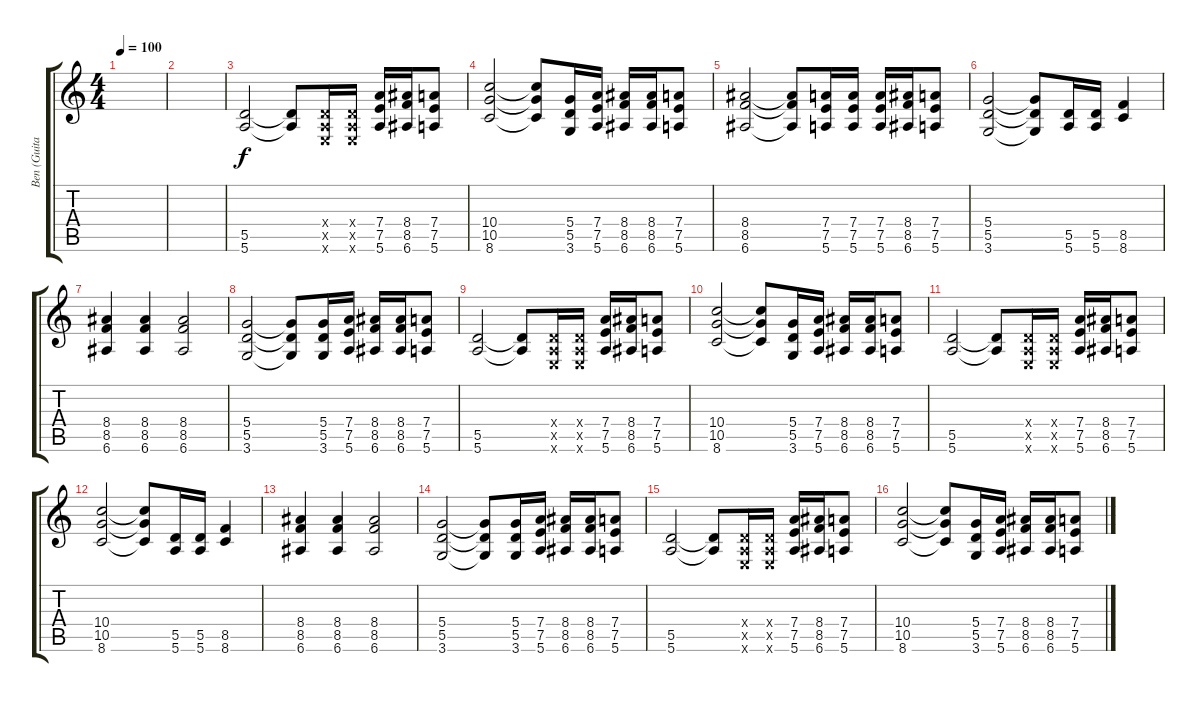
\track ("Ben (Guitarra)" "Ben (Guita") {instrument distortionguitar}
\staff {score tabs}
\tuning (E4 B3 G3 D3 A2 E2) {hide}
\ts (4 4)
\tempo 100
\clef g2
\ks c
|
|
(5.5 5.6).2 (5.5{t} 5.6{t}).8 (0.4{x} 0.5{x} 0.6{x}).16 (0.4{x} 0.5{x} 0.6{x}).16 (7.4 7.5 5.6).16 (8.4 8.5 6.6).16 (7.4 7.5 5.6).8 |
(10.4 10.5 8.6).2 (10.4{t} 10.5{t} 8.6{t}).8 (5.4 5.5 3.6).16 (7.4 7.5 5.6).16 (8.4 8.5 6.6).16 (8.4 8.5 6.6).16 (7.4 7.5 5.6).8 |
(8.4 8.5 6.6).2 (8.4{t} 8.5{t} 6.6{t}).8 (7.4 7.5 5.6).16 (7.4 7.5 5.6).16 (7.4 7.5 5.6).16 (8.4 8.5 6.6).16 (7.4 7.5 5.6).8 |
(5.4 5.5 3.6).2 (5.4{t} 5.5{t} 3.6{t}).8 (5.5 5.6).16 (5.5 5.6).16 (8.5 8.6).4 |
(8.4 8.5 6.6).4 (8.4 8.5 6.6).4 (8.4 8.5 6.6).2 |
(5.4 5.5 3.6).2 (5.4{t} 5.5{t} 3.6{t}).8 (5.4 5.5 3.6).16 (7.4 7.5 5.6).16 (8.4 8.5 6.6).16 (8.4 8.5 6.6).16 (7.4 7.5 5.6).8 |
(5.5 5.6).2 (5.5{t} 5.6{t}).8 (0.4{x} 0.5{x} 0.6{x}).16 (0.4{x} 0.5{x} 0.6{x}).16 (7.4 7.5 5.6).16 (8.4 8.5 6.6).16 (7.4 7.5 5.6).8 |
(10.4 10.5 8.6).2 (10.4{t} 10.5{t} 8.6{t}).8 (5.4 5.5 3.6).16 (7.4 7.5 5.6).16 (8.4 8.5 6.6).16 (8.4 8.5 6.6).16 (7.4 7.5 5.6).8 |
(5.5 5.6).2 (5.5{t} 5.6{t}).8 (0.4{x} 0.5{x} 0.6{x}).16 (0.4{x} 0.5{x} 0.6{x}).16 (7.4 7.5 5.6).16 (8.4 8.5 6.6).16 (7.4 7.5 5.6).8 |
(10.4 10.5 8.6).2 (10.4{t} 10.5{t} 8.6{t}).8 (5.5 5.6).16 (5.5 5.6).16 (8.5 8.6).4 |
(8.4 8.5 6.6).4 (8.4 8.5 6.6).4 (8.4 8.5 6.6).2 |
(5.4 5.5 3.6).2 (5.4{t} 5.5{t} 3.6{t}).8 (5.4 5.5 3.6).16 (7.4 7.5 5.6).16 (8.4 8.5 6.6).16 (8.4 8.5 6.6).16 (7.4 7.5 5.6).8 |
(5.5 5.6).2 (5.5{t} 5.6{t}).8 (0.4{x} 0.5{x} 0.6{x}).16 (0.4{x} 0.5{x} 0.6{x}).16 (7.4 7.5 5.6).16 (8.4 8.5 6.6).16 (7.4 7.5 5.6).8 |
(10.4 10.5 8.6).2 (10.4{t} 10.5{t} 8.6{t}).8 (5.4 5.5 3.6).16 (7.4 7.5 5.6).16 (8.4 8.5 6.6).16 (8.4 8.5 6.6).16 (7.4 7.5 5.6).8
